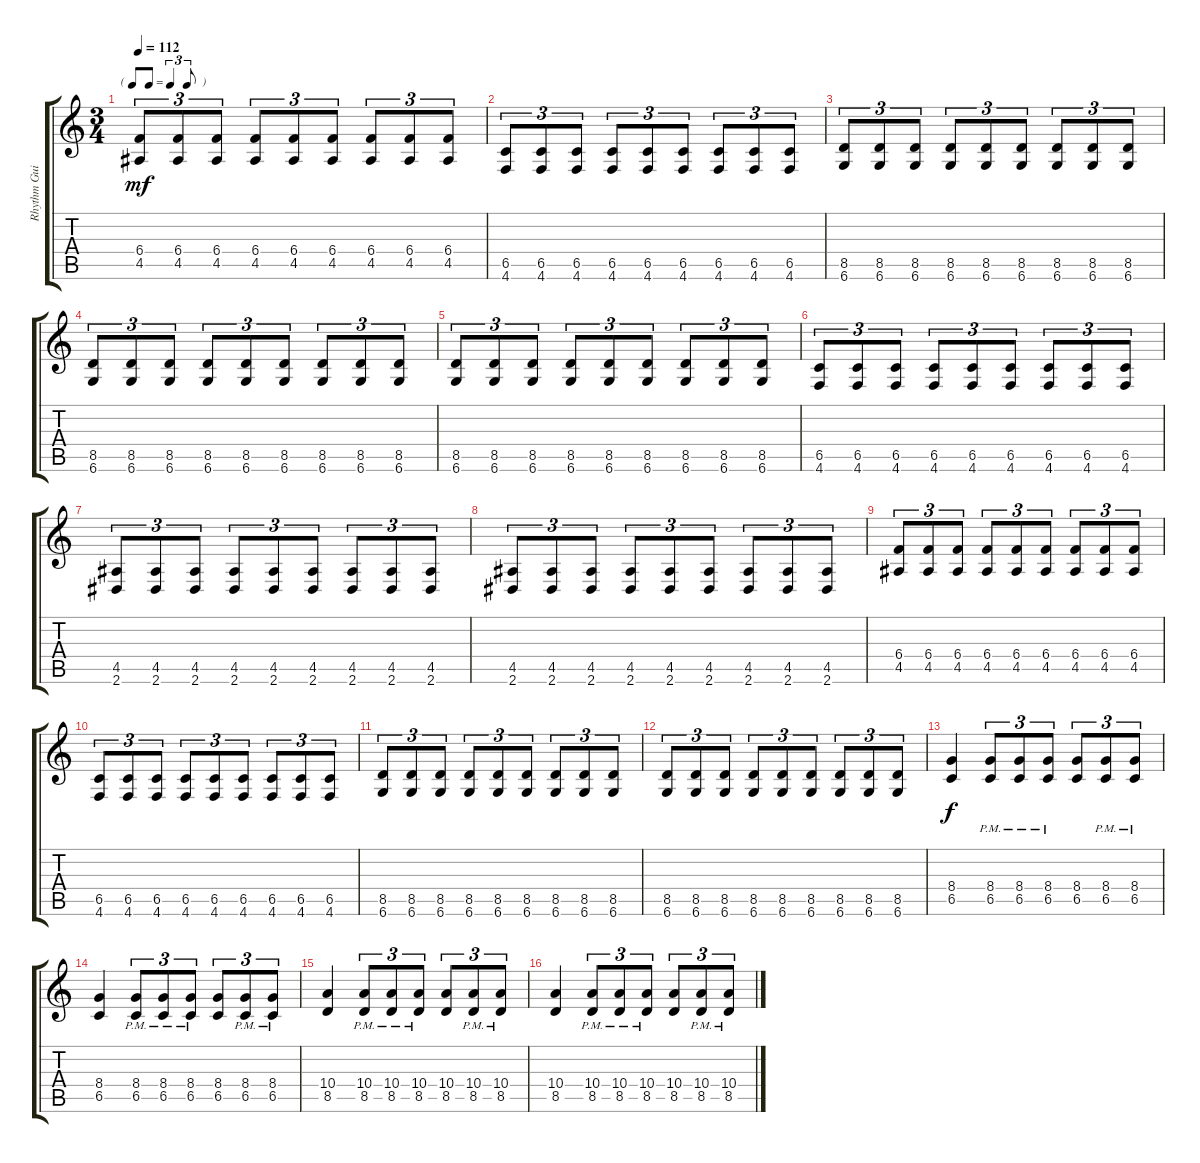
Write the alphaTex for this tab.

\track ("Rhythm Guitar" "Rhythm Gui") {instrument overdrivenguitar}
\staff {score tabs}
\tuning (Db4 Ab3 E3 B2 Gb2 Db2) {hide}
\ts (3 4)
\tf triplet8th
\tempo 112
\clef g2
\ks c
(6.4 4.5).8{tu (3 2) dy mf} (6.4 4.5).8{tu (3 2)} (6.4 4.5).8{tu (3 2)} (6.4 4.5).8{tu (3 2)} (6.4 4.5).8{tu (3 2)} (6.4 4.5).8{tu (3 2)} (6.4 4.5).8{tu (3 2)} (6.4 4.5).8{tu (3 2)} (6.4 4.5).8{tu (3 2)} |
(6.5 4.6).8{tu (3 2)} (6.5 4.6).8{tu (3 2)} (6.5 4.6).8{tu (3 2)} (6.5 4.6).8{tu (3 2)} (6.5 4.6).8{tu (3 2)} (6.5 4.6).8{tu (3 2)} (6.5 4.6).8{tu (3 2)} (6.5 4.6).8{tu (3 2)} (6.5 4.6).8{tu (3 2)} |
(8.5 6.6).8{tu (3 2)} (8.5 6.6).8{tu (3 2)} (8.5 6.6).8{tu (3 2)} (8.5 6.6).8{tu (3 2)} (8.5 6.6).8{tu (3 2)} (8.5 6.6).8{tu (3 2)} (8.5 6.6).8{tu (3 2)} (8.5 6.6).8{tu (3 2)} (8.5 6.6).8{tu (3 2)} |
(8.5 6.6).8{tu (3 2)} (8.5 6.6).8{tu (3 2)} (8.5 6.6).8{tu (3 2)} (8.5 6.6).8{tu (3 2)} (8.5 6.6).8{tu (3 2)} (8.5 6.6).8{tu (3 2)} (8.5 6.6).8{tu (3 2)} (8.5 6.6).8{tu (3 2)} (8.5 6.6).8{tu (3 2)} |
(8.5 6.6).8{tu (3 2)} (8.5 6.6).8{tu (3 2)} (8.5 6.6).8{tu (3 2)} (8.5 6.6).8{tu (3 2)} (8.5 6.6).8{tu (3 2)} (8.5 6.6).8{tu (3 2)} (8.5 6.6).8{tu (3 2)} (8.5 6.6).8{tu (3 2)} (8.5 6.6).8{tu (3 2)} |
(6.5 4.6).8{tu (3 2)} (6.5 4.6).8{tu (3 2)} (6.5 4.6).8{tu (3 2)} (6.5 4.6).8{tu (3 2)} (6.5 4.6).8{tu (3 2)} (6.5 4.6).8{tu (3 2)} (6.5 4.6).8{tu (3 2)} (6.5 4.6).8{tu (3 2)} (6.5 4.6).8{tu (3 2)} |
(4.5 2.6).8{tu (3 2)} (4.5 2.6).8{tu (3 2)} (4.5 2.6).8{tu (3 2)} (4.5 2.6).8{tu (3 2)} (4.5 2.6).8{tu (3 2)} (4.5 2.6).8{tu (3 2)} (4.5 2.6).8{tu (3 2)} (4.5 2.6).8{tu (3 2)} (4.5 2.6).8{tu (3 2)} |
(4.5 2.6).8{tu (3 2)} (4.5 2.6).8{tu (3 2)} (4.5 2.6).8{tu (3 2)} (4.5 2.6).8{tu (3 2)} (4.5 2.6).8{tu (3 2)} (4.5 2.6).8{tu (3 2)} (4.5 2.6).8{tu (3 2)} (4.5 2.6).8{tu (3 2)} (4.5 2.6).8{tu (3 2)} |
(6.4 4.5).8{tu (3 2)} (6.4 4.5).8{tu (3 2)} (6.4 4.5).8{tu (3 2)} (6.4 4.5).8{tu (3 2)} (6.4 4.5).8{tu (3 2)} (6.4 4.5).8{tu (3 2)} (6.4 4.5).8{tu (3 2)} (6.4 4.5).8{tu (3 2)} (6.4 4.5).8{tu (3 2)} |
(6.5 4.6).8{tu (3 2)} (6.5 4.6).8{tu (3 2)} (6.5 4.6).8{tu (3 2)} (6.5 4.6).8{tu (3 2)} (6.5 4.6).8{tu (3 2)} (6.5 4.6).8{tu (3 2)} (6.5 4.6).8{tu (3 2)} (6.5 4.6).8{tu (3 2)} (6.5 4.6).8{tu (3 2)} |
(8.5 6.6).8{tu (3 2)} (8.5 6.6).8{tu (3 2)} (8.5 6.6).8{tu (3 2)} (8.5 6.6).8{tu (3 2)} (8.5 6.6).8{tu (3 2)} (8.5 6.6).8{tu (3 2)} (8.5 6.6).8{tu (3 2)} (8.5 6.6).8{tu (3 2)} (8.5 6.6).8{tu (3 2)} |
(8.5 6.6).8{tu (3 2)} (8.5 6.6).8{tu (3 2)} (8.5 6.6).8{tu (3 2)} (8.5 6.6).8{tu (3 2)} (8.5 6.6).8{tu (3 2)} (8.5 6.6).8{tu (3 2)} (8.5 6.6).8{tu (3 2)} (8.5 6.6).8{tu (3 2)} (8.5 6.6).8{tu (3 2)} |
(8.4 6.5).4{dy f} (8.4{pm} 6.5{pm}).8{tu (3 2)} (8.4{pm} 6.5{pm}).8{tu (3 2)} (8.4{pm} 6.5{pm}).8{tu (3 2)} (8.4 6.5).8{tu (3 2)} (8.4{pm} 6.5{pm}).8{tu (3 2)} (8.4{pm} 6.5{pm}).8{tu (3 2)} |
(8.4 6.5).4 (8.4{pm} 6.5{pm}).8{tu (3 2)} (8.4{pm} 6.5{pm}).8{tu (3 2)} (8.4{pm} 6.5{pm}).8{tu (3 2)} (8.4 6.5).8{tu (3 2)} (8.4{pm} 6.5{pm}).8{tu (3 2)} (8.4{pm} 6.5{pm}).8{tu (3 2)} |
(10.4 8.5).4 (10.4{pm} 8.5{pm}).8{tu (3 2)} (10.4{pm} 8.5{pm}).8{tu (3 2)} (10.4{pm} 8.5{pm}).8{tu (3 2)} (10.4 8.5).8{tu (3 2)} (10.4{pm} 8.5{pm}).8{tu (3 2)} (10.4{pm} 8.5{pm}).8{tu (3 2)} |
(10.4 8.5).4 (10.4{pm} 8.5{pm}).8{tu (3 2)} (10.4{pm} 8.5{pm}).8{tu (3 2)} (10.4{pm} 8.5{pm}).8{tu (3 2)} (10.4 8.5).8{tu (3 2)} (10.4{pm} 8.5{pm}).8{tu (3 2)} (10.4{pm} 8.5{pm}).8{tu (3 2)}
